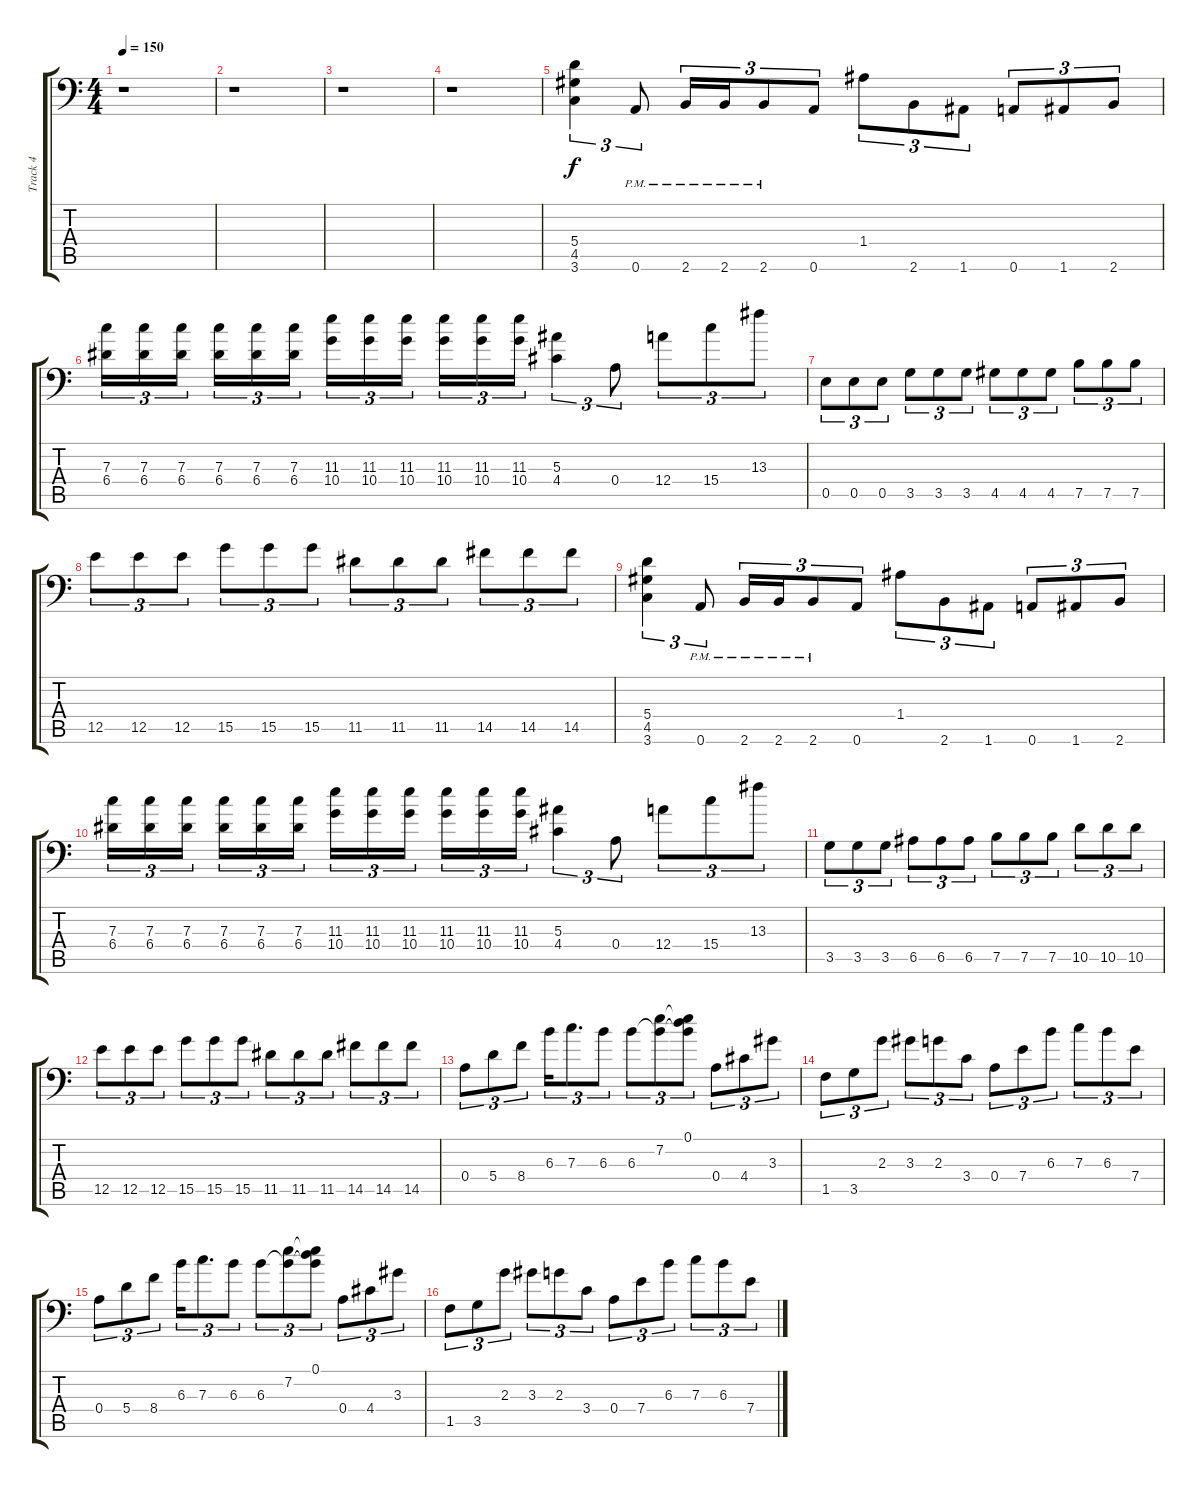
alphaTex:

\track ("Track 4" "Track 4") {instrument distortionguitar}
\staff {score tabs}
\tuning (D4 A3 F3 A2 E2 A1) {hide}
\ts (4 4)
\tempo 150
\clef f4
\ks c
r.1{dy f} |
r.1 |
r.1 |
r.1 |
(5.4 4.5 3.6).4{tu (3 2)} 0.6{pm}.8{tu (3 2)} 2.6{pm}.16{tu (3 2)} 2.6{pm}.16{tu (3 2)} 2.6{pm}.8{tu (3 2)} 0.6.8{tu (3 2)} 1.4.8{tu (3 2)} 2.6.8{tu (3 2)} 1.6.8{tu (3 2)} 0.6.8{tu (3 2)} 1.6.8{tu (3 2)} 2.6.8{tu (3 2)} |
(7.3 6.4).16{tu (3 2)} (7.3 6.4).16{tu (3 2)} (7.3 6.4).16{tu (3 2)} (7.3 6.4).16{tu (3 2)} (7.3 6.4).16{tu (3 2)} (7.3 6.4).16{tu (3 2)} (11.3 10.4).16{tu (3 2)} (11.3 10.4).16{tu (3 2)} (11.3 10.4).16{tu (3 2)} (11.3 10.4).16{tu (3 2)} (11.3 10.4).16{tu (3 2)} (11.3 10.4).16{tu (3 2)} (5.3 4.4).4{tu (3 2)} 0.4.8{tu (3 2)} 12.4.8{tu (3 2)} 15.4.8{tu (3 2)} 13.3.8{tu (3 2)} |
0.5.8{tu (3 2)} 0.5.8{tu (3 2)} 0.5.8{tu (3 2)} 3.5.8{tu (3 2)} 3.5.8{tu (3 2)} 3.5.8{tu (3 2)} 4.5.8{tu (3 2)} 4.5.8{tu (3 2)} 4.5.8{tu (3 2)} 7.5.8{tu (3 2)} 7.5.8{tu (3 2)} 7.5.8{tu (3 2)} |
12.5.8{tu (3 2)} 12.5.8{tu (3 2)} 12.5.8{tu (3 2)} 15.5.8{tu (3 2)} 15.5.8{tu (3 2)} 15.5.8{tu (3 2)} 11.5.8{tu (3 2)} 11.5.8{tu (3 2)} 11.5.8{tu (3 2)} 14.5.8{tu (3 2)} 14.5.8{tu (3 2)} 14.5.8{tu (3 2)} |
(5.4 4.5 3.6).4{tu (3 2)} 0.6{pm}.8{tu (3 2)} 2.6{pm}.16{tu (3 2)} 2.6{pm}.16{tu (3 2)} 2.6{pm}.8{tu (3 2)} 0.6.8{tu (3 2)} 1.4.8{tu (3 2)} 2.6.8{tu (3 2)} 1.6.8{tu (3 2)} 0.6.8{tu (3 2)} 1.6.8{tu (3 2)} 2.6.8{tu (3 2)} |
(7.3 6.4).16{tu (3 2)} (7.3 6.4).16{tu (3 2)} (7.3 6.4).16{tu (3 2)} (7.3 6.4).16{tu (3 2)} (7.3 6.4).16{tu (3 2)} (7.3 6.4).16{tu (3 2)} (11.3 10.4).16{tu (3 2)} (11.3 10.4).16{tu (3 2)} (11.3 10.4).16{tu (3 2)} (11.3 10.4).16{tu (3 2)} (11.3 10.4).16{tu (3 2)} (11.3 10.4).16{tu (3 2)} (5.3 4.4).4{tu (3 2)} 0.4.8{tu (3 2)} 12.4.8{tu (3 2)} 15.4.8{tu (3 2)} 13.3.8{tu (3 2)} |
3.5.8{tu (3 2)} 3.5.8{tu (3 2)} 3.5.8{tu (3 2)} 6.5.8{tu (3 2)} 6.5.8{tu (3 2)} 6.5.8{tu (3 2)} 7.5.8{tu (3 2)} 7.5.8{tu (3 2)} 7.5.8{tu (3 2)} 10.5.8{tu (3 2)} 10.5.8{tu (3 2)} 10.5.8{tu (3 2)} |
12.5.8{tu (3 2)} 12.5.8{tu (3 2)} 12.5.8{tu (3 2)} 15.5.8{tu (3 2)} 15.5.8{tu (3 2)} 15.5.8{tu (3 2)} 11.5.8{tu (3 2)} 11.5.8{tu (3 2)} 11.5.8{tu (3 2)} 14.5.8{tu (3 2)} 14.5.8{tu (3 2)} 14.5.8{tu (3 2)} |
0.4.8{tu (3 2)} 5.4.8{tu (3 2)} 8.4.8{tu (3 2)} 6.3.16{tu (3 2)} 7.3.8{d tu (3 2)} 6.3.8{tu (3 2)} 6.3.8{tu (3 2)} (7.2 6.3{t}).8{tu (3 2)} (0.1 7.2{t} 6.3{t}).8{tu (3 2)} 0.4.8{tu (3 2)} 4.4.8{tu (3 2)} 3.3.8{tu (3 2)} |
1.5.8{tu (3 2)} 3.5.8{tu (3 2)} 2.3.8{tu (3 2)} 3.3.8{tu (3 2)} 2.3.8{tu (3 2)} 3.4.8{tu (3 2)} 0.4.8{tu (3 2)} 7.4.8{tu (3 2)} 6.3.8{tu (3 2)} 7.3.8{tu (3 2)} 6.3.8{tu (3 2)} 7.4.8{tu (3 2)} |
0.4.8{tu (3 2)} 5.4.8{tu (3 2)} 8.4.8{tu (3 2)} 6.3.16{tu (3 2)} 7.3.8{d tu (3 2)} 6.3.8{tu (3 2)} 6.3.8{tu (3 2)} (7.2 6.3{t}).8{tu (3 2)} (0.1 7.2{t} 6.3{t}).8{tu (3 2)} 0.4.8{tu (3 2)} 4.4.8{tu (3 2)} 3.3.8{tu (3 2)} |
1.5.8{tu (3 2)} 3.5.8{tu (3 2)} 2.3.8{tu (3 2)} 3.3.8{tu (3 2)} 2.3.8{tu (3 2)} 3.4.8{tu (3 2)} 0.4.8{tu (3 2)} 7.4.8{tu (3 2)} 6.3.8{tu (3 2)} 7.3.8{tu (3 2)} 6.3.8{tu (3 2)} 7.4.8{tu (3 2)}
